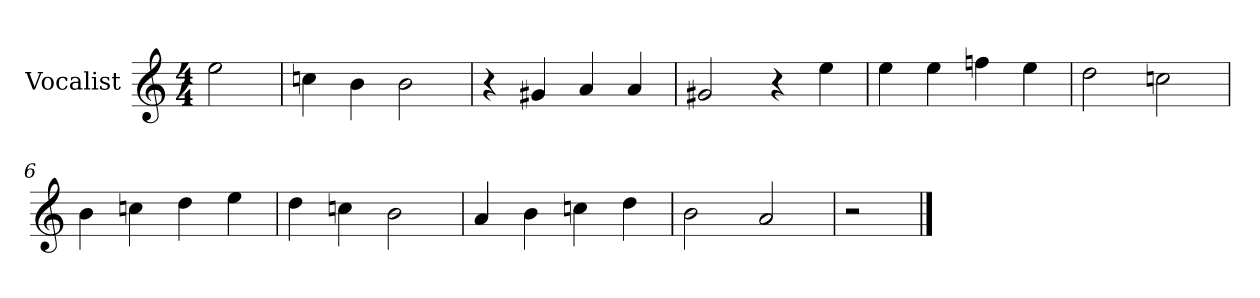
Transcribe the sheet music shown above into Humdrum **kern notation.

**kern
*part1
*staff1
*I"Vocalist
*k[]
*a:
*M4/4
=
2ee
=1
4ccn
4b
2b
=2
4r
4g#X
4a
4a
=3
2g#X
4r
4ee
=4
4ee
4ee
4ffn
4ee
=5
2dd
2ccn
=6
4b
4ccn
4dd
4ee
=7
4dd
4ccn
2b
=8
4a
4b
4ccn
4dd
=9
2b
2a
=10
2r
==
*-
